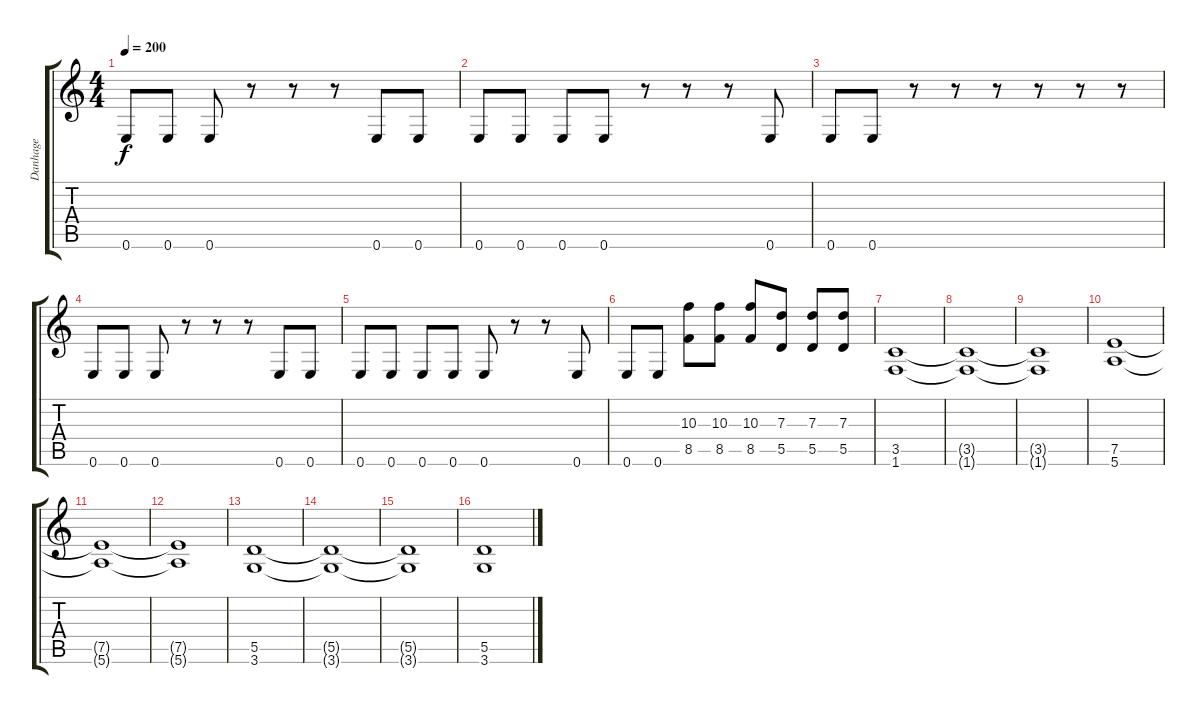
\track ("Danhage" "Danhage") {instrument distortionguitar}
\staff {score tabs}
\tuning (E4 B3 G3 D3 A2 E2) {hide}
\ts (4 4)
\tempo 200
\clef g2
\ks c
0.6.8{dy f} 0.6.8 0.6.8 r.8 r.8 r.8 0.6.8 0.6.8 |
0.6.8 0.6.8 0.6.8 0.6.8 r.8 r.8 r.8 0.6.8 |
0.6.8 0.6.8 r.8 r.8 r.8 r.8 r.8 r.8 |
0.6.8 0.6.8 0.6.8 r.8 r.8 r.8 0.6.8 0.6.8 |
0.6.8 0.6.8 0.6.8 0.6.8 0.6.8 r.8 r.8 0.6.8 |
0.6.8 0.6.8 (10.3 8.5).8 (10.3 8.5).8 (10.3 8.5).8 (7.3 5.5).8 (7.3 5.5).8 (7.3 5.5).8 |
(3.5 1.6).1 |
(3.5{t} 1.6{t}).1 |
(3.5{t} 1.6{t}).1 |
(7.5 5.6).1 |
(7.5{t} 5.6{t}).1 |
(7.5{t} 5.6{t}).1 |
(5.5 3.6).1 |
(5.5{t} 3.6{t}).1 |
(5.5{t} 3.6{t}).1 |
(5.5 3.6).1
